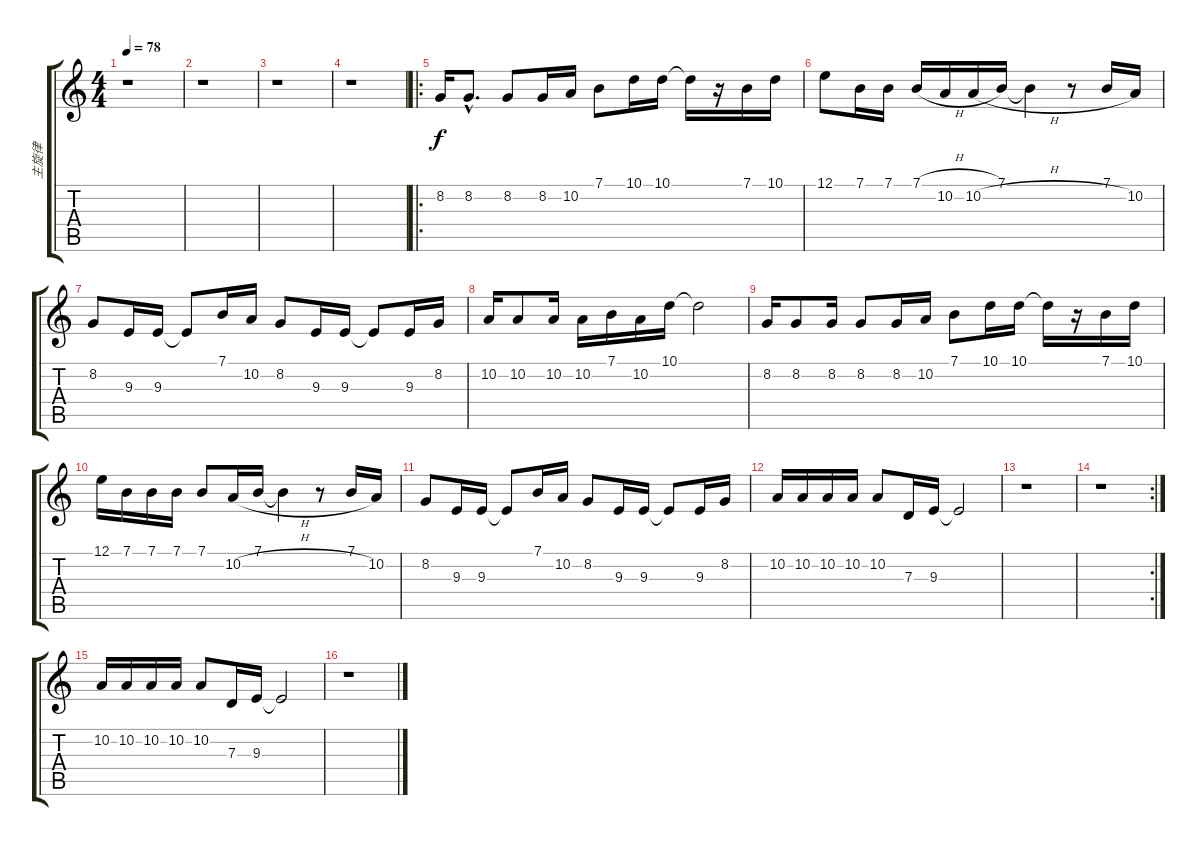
\track ("主旋律" "主旋律") {instrument panflute}
\staff {score tabs}
\tuning (E4 B3 G3 D3 A2 E2) {hide}
\ts (4 4)
\tempo 78
\clef g2
\ks c
r.1{dy f instrument panflute} |
r.1 |
r.1 |
r.1 |
\ro
8.2.16 8.2{hac}.8{d} 8.2.8 8.2.16 10.2.16 7.1.8 10.1.16 10.1.16 10.1{t}.16 r.16 7.1.16 10.1.16 |
12.1.8 7.1.16 7.1.16 7.1{h}.16 10.2.16 10.2{h}.16 7.1.16 7.1{t}.4 r.8 7.1.16 10.2.16 |
8.2.8 9.3.16 9.3.16 9.3{t}.8 7.1.16 10.2.16 8.2.8 9.3.16 9.3.16 9.3{t}.8 9.3.16 8.2.16 |
10.2.16 10.2.8 10.2.16 10.2.16 7.1.16 10.2.16 10.1.16 10.1{t}.2 |
8.2.16 8.2.8 8.2.16 8.2.8 8.2.16 10.2.16 7.1.8 10.1.16 10.1.16 10.1{t}.16 r.16 7.1.16 10.1.16 |
12.1.16 7.1.16 7.1.16 7.1.16 7.1.8 10.2{h}.16 7.1.16 7.1{t}.4 r.8 7.1.16 10.2.16 |
8.2.8 9.3.16 9.3.16 9.3{t}.8 7.1.16 10.2.16 8.2.8 9.3.16 9.3.16 9.3{t}.8 9.3.16 8.2.16 |
10.2.16 10.2.16 10.2.16 10.2.16 10.2.8 7.3.16 9.3.16 9.3{t}.2 |
r.1 |
\rc 2
r.1 |
10.2.16 10.2.16 10.2.16 10.2.16 10.2.8 7.3.16 9.3.16 9.3{t}.2 |
r.1
